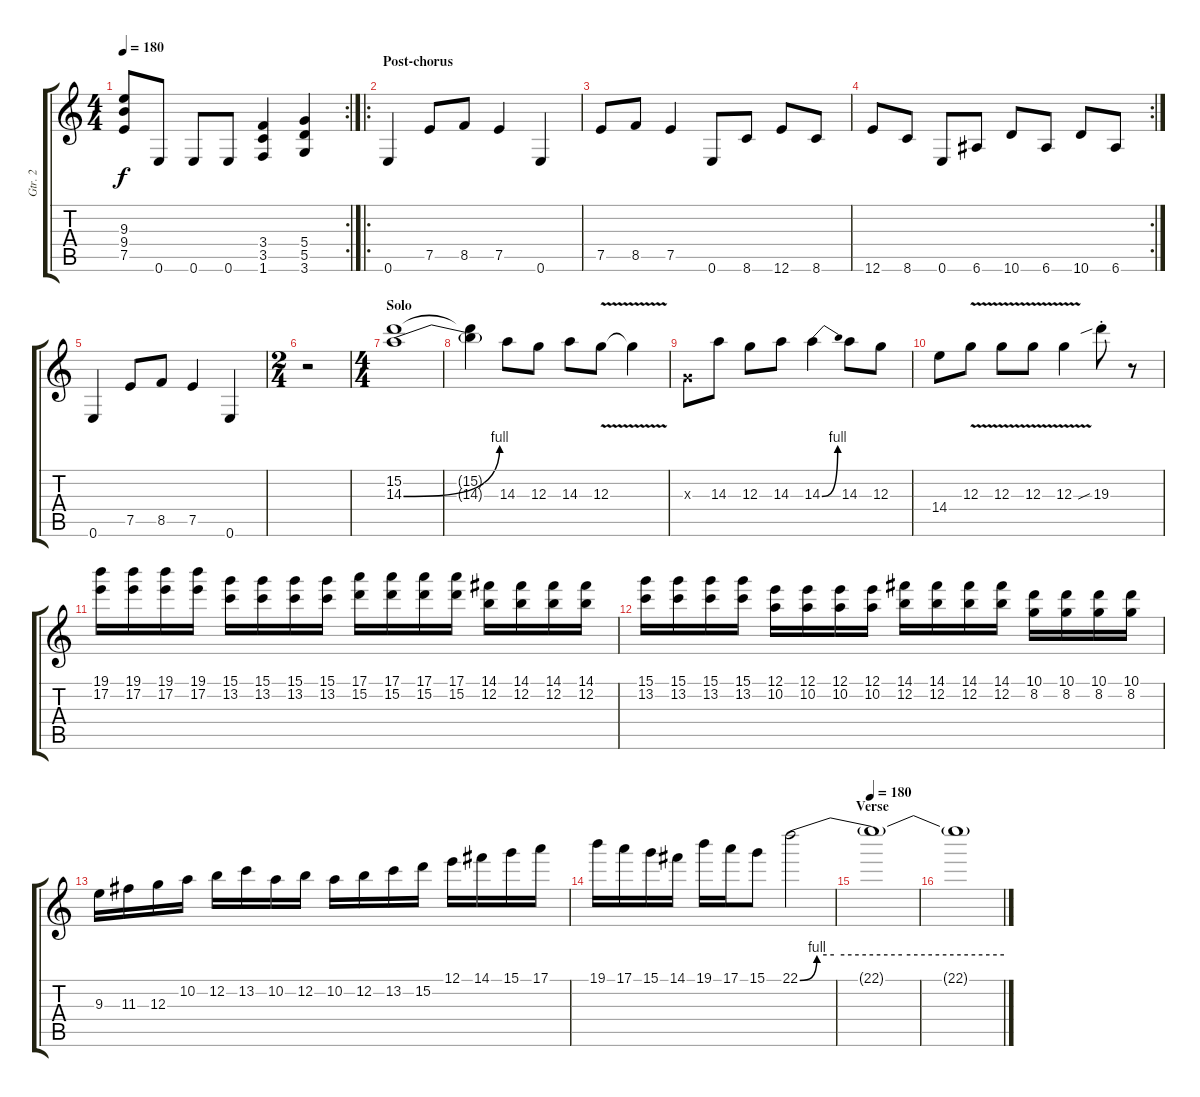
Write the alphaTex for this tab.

\track ("Gtr. 2" "Gtr. 2") {instrument distortionguitar}
\staff {score tabs}
\tuning (E4 B3 G3 D3 A2 E2) {hide}
\rc 2
\ts (4 4)
\tempo 180
\clef g2
\ks c
(9.3{t} 9.4{t} 7.5{t}).8{dy f} 0.6.8 0.6.8 0.6.8 (3.4 3.5 1.6).4 (5.4 5.5 3.6).4 |
\ro
\section ("" "Post-chorus")
0.6.4 7.5.8 8.5.8 7.5.4 0.6.4 |
7.5.8 8.5.8 7.5.4 0.6.8 8.6.8 12.6.8 8.6.8 |
\rc 2
12.6.8 8.6.8 0.6.8 6.6.8 10.6.8 6.6.8 10.6.8 6.6.8 |
0.6.4 7.5.8 8.5.8 7.5.4 0.6.4 |
\ts (2 4)
r.2 |
\ts (4 4)
\section ("" "Solo")
(15.2 14.3{be (bend 0 0 60 4)}).1 |
(15.2{t} 14.3{t}).4 14.3.8 12.3.8 14.3.8 12.3{v}.8 12.3{t}.4 |
0.3{x}.8 14.3.8 12.3.8 14.3.8 14.3{be (bend 0 0 60 4)}.4 14.3.8 12.3.8 |
14.4.8 12.3{v}.8 12.3{v}.8 12.3{v}.8 12.3{v}.4 19.3{sib st}.8 r.8 |
(19.1 17.2).16 (19.1 17.2).16 (19.1 17.2).16 (19.1 17.2).16 (15.1 13.2).16 (15.1 13.2).16 (15.1 13.2).16 (15.1 13.2).16 (17.1 15.2).16 (17.1 15.2).16 (17.1 15.2).16 (17.1 15.2).16 (14.1 12.2).16 (14.1 12.2).16 (14.1 12.2).16 (14.1 12.2).16 |
(15.1 13.2).16 (15.1 13.2).16 (15.1 13.2).16 (15.1 13.2).16 (12.1 10.2).16 (12.1 10.2).16 (12.1 10.2).16 (12.1 10.2).16 (14.1 12.2).16 (14.1 12.2).16 (14.1 12.2).16 (14.1 12.2).16 (10.1 8.2).16 (10.1 8.2).16 (10.1 8.2).16 (10.1 8.2).16 |
9.3.16 11.3.16 12.3.16 10.2.16 12.2.16 13.2.16 10.2.16 12.2.16 10.2.16 12.2.16 13.2.16 15.2.16 12.1.16 14.1.16 15.1.16 17.1.16 |
19.1.16 17.1.16 15.1.16 14.1.16 19.1.16 17.1.16 15.1.8 22.1{be (custom 0 0 5 4 10 4 30 4 60 4)}.2 |
\section ("" "Verse")
\tempo 180
22.1{t}.1 |
22.1{t}.1
